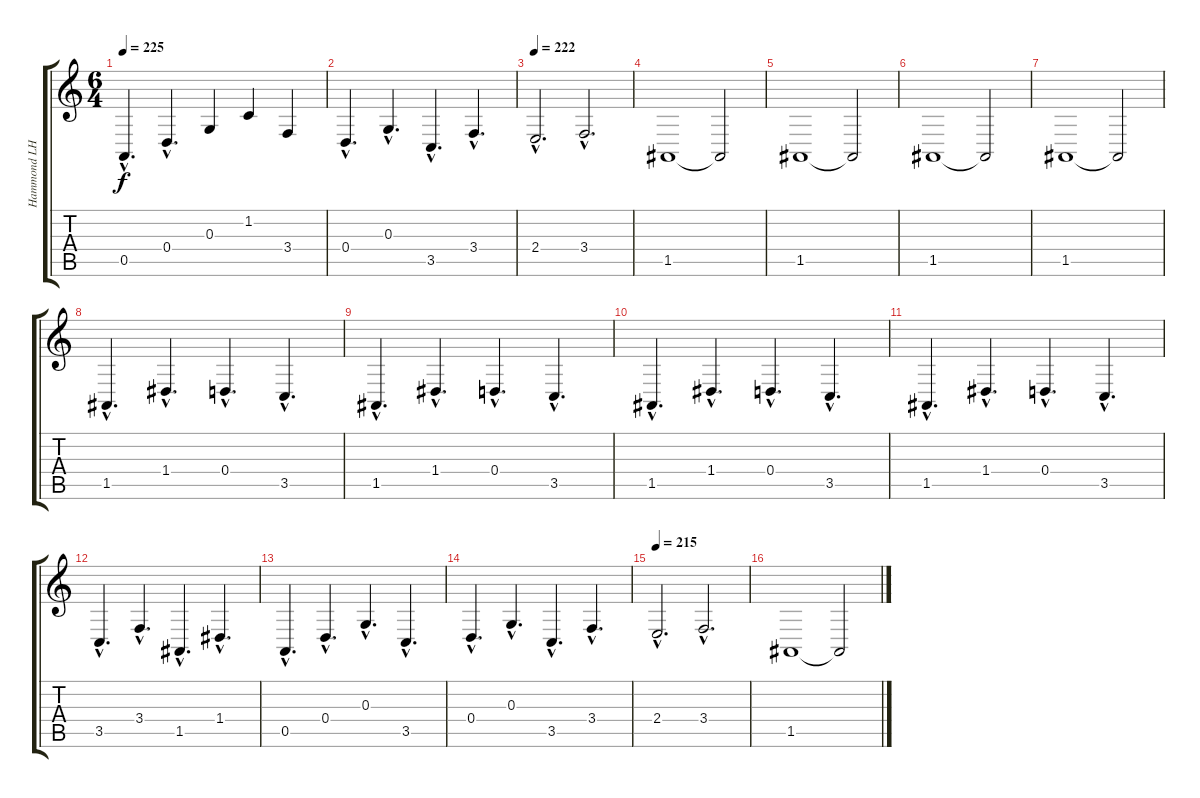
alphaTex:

\track ("Hammond LH" "Hammond LH") {instrument drawbarorgan}
\staff {score tabs}
\tuning (E4 B3 G3 D3 A2 E2) {hide}
\ts (6 4)
\tempo 225
\clef g2
\ks c
0.5{hac}.4{d dy f} 0.4{hac}.4{d} 0.3.4 1.2.4 3.4.4 |
0.4{hac}.4{d} 0.3{hac}.4{d} 3.5{hac}.4{d} 3.4{hac}.4{d} |
\tempo 222
2.4{hac}.2{d} 3.4{hac}.2{d} |
1.5.1 1.5{t}.2 |
1.5.1 1.5{t}.2 |
1.5.1 1.5{t}.2 |
1.5.1 1.5{t}.2 |
1.5{hac}.4{d} 1.4{hac}.4{d} 0.4{hac}.4{d} 3.5{hac}.4{d} |
1.5{hac}.4{d} 1.4{hac}.4{d} 0.4{hac}.4{d} 3.5{hac}.4{d} |
1.5{hac}.4{d} 1.4{hac}.4{d} 0.4{hac}.4{d} 3.5{hac}.4{d} |
1.5{hac}.4{d} 1.4{hac}.4{d} 0.4{hac}.4{d} 3.5{hac}.4{d} |
3.5{hac}.4{d} 3.4{hac}.4{d} 1.5{hac}.4{d} 1.4{hac}.4{d} |
0.5{hac}.4{d} 0.4{hac}.4{d} 0.3{hac}.4{d} 3.5{hac}.4{d} |
0.4{hac}.4{d} 0.3{hac}.4{d} 3.5{hac}.4{d} 3.4{hac}.4{d} |
\tempo 215
2.4{hac}.2{d} 3.4{hac}.2{d} |
1.5.1 1.5{t}.2
